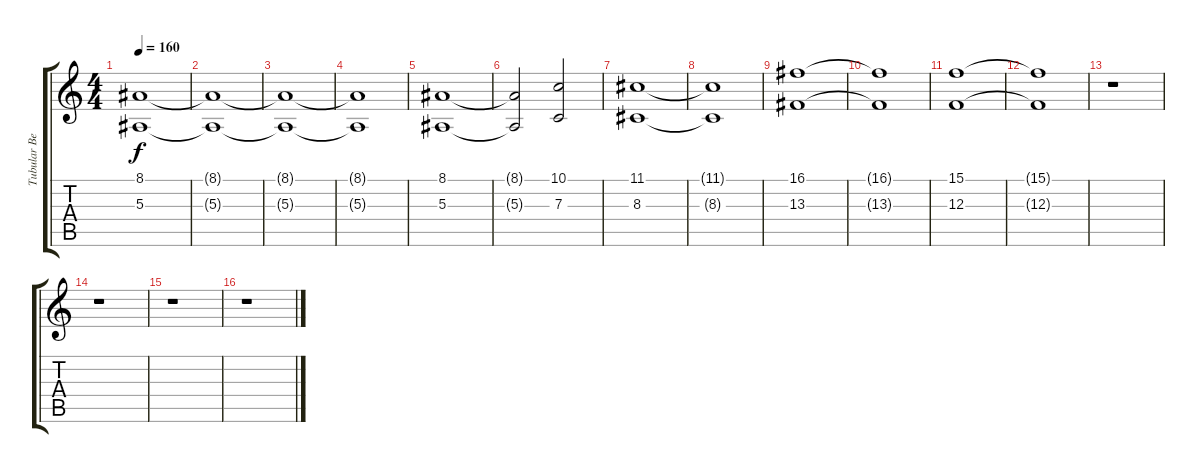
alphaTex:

\track ("Tubular Bells" "Tubular Be") {instrument tubularbells}
\staff {score tabs}
\tuning (D4 A3 F3 C3 G2 D2) {hide}
\ts (4 4)
\tempo 160
\clef g2
\ks c
(8.1 5.3).1{dy f} |
(8.1{t} 5.3{t}).1 |
(8.1{t} 5.3{t}).1 |
(8.1{t} 5.3{t}).1 |
(8.1 5.3).1 |
(8.1{t} 5.3{t}).2 (10.1 7.3).2 |
(11.1 8.3).1 |
(11.1{t} 8.3{t}).1 |
(16.1 13.3).1 |
(16.1{t} 13.3{t}).1 |
(15.1 12.3).1 |
(15.1{t} 12.3{t}).1 |
r.1 |
r.1 |
r.1 |
r.1
